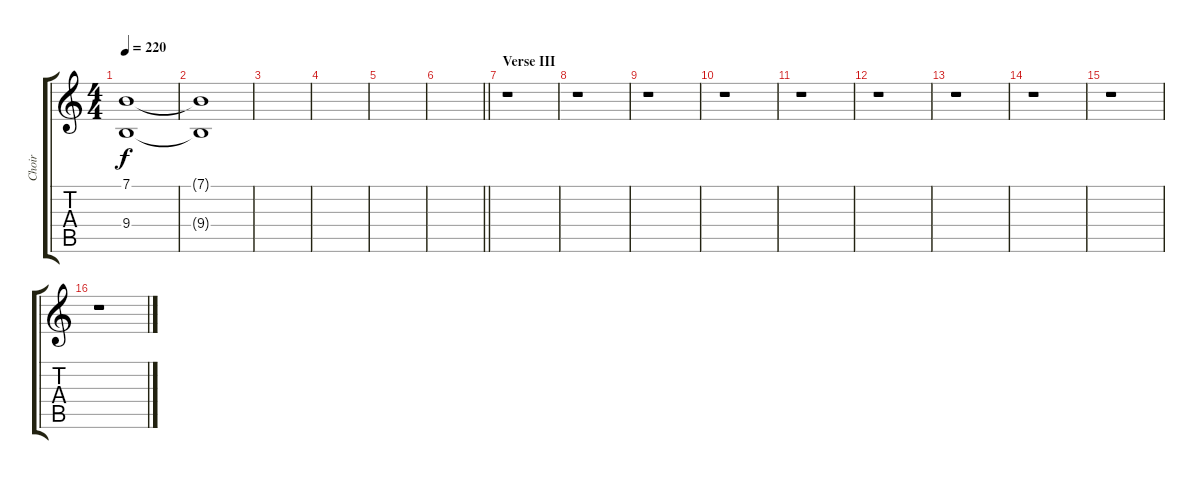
\track ("Choir" "Choir") {instrument stringensemble1}
\staff {score tabs}
\tuning (E4 B3 G3 D3 A2 E2) {hide}
\ts (4 4)
\tempo 220
\clef g2
\ks c
(7.1{t} 9.4{t}).1{dy f} |
(7.1{t} 9.4{t}).1 |
|
|
|
\barLineRight lightlight
|
\section ("" "Verse III")
r.1 |
r.1 |
r.1 |
r.1 |
r.1 |
r.1 |
r.1 |
r.1 |
r.1 |
r.1
